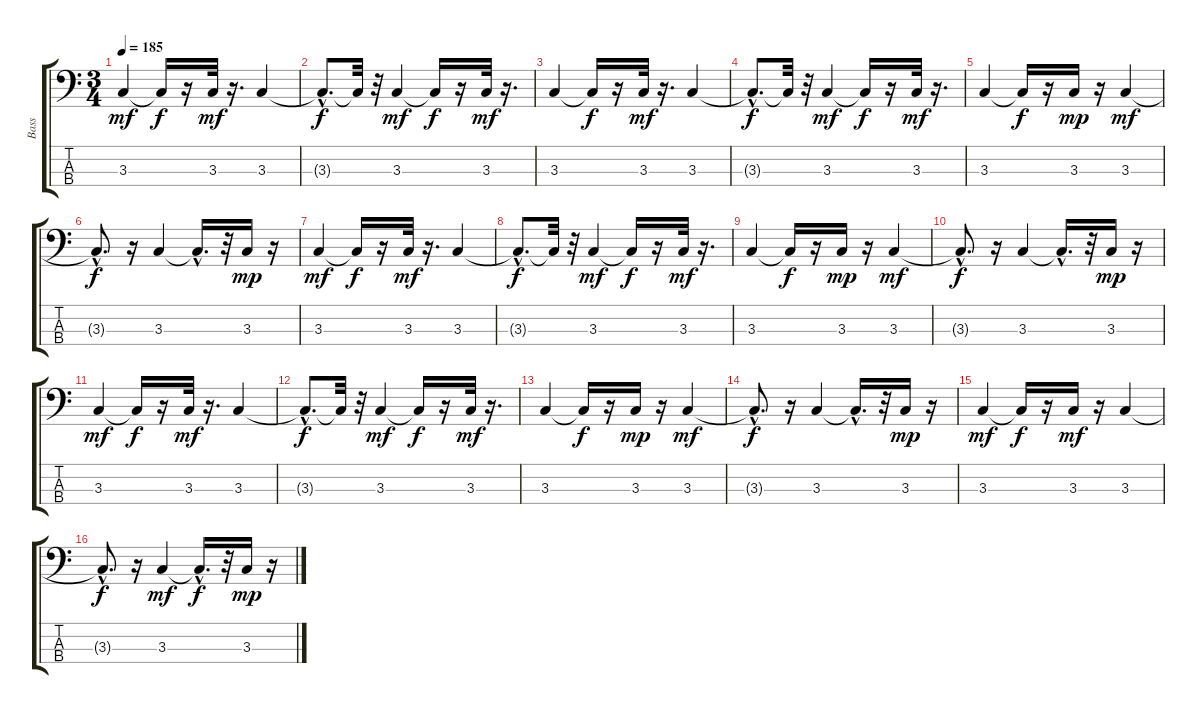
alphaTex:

\track ("Bass   " "Bass   ") {instrument acousticbass}
\staff {score tabs}
\tuning (G2 D2 A1 E1) {hide}
\ts (3 4)
\tempo 185
\clef f4
\ks c
3.3.4{dy mf} 3.3{t}.16{dy f} r.16 3.3.32{dy mf} r.16{d} 3.3.4 |
3.3{hac t}.8{d dy f} 3.3{t}.32 r.32 3.3.4{dy mf} 3.3{t}.16{dy f} r.16 3.3.32{dy mf} r.16{d} |
3.3.4 3.3{t}.16{dy f} r.16 3.3.32{dy mf} r.16{d} 3.3.4 |
3.3{hac t}.8{d dy f} 3.3{t}.32 r.32 3.3.4{dy mf} 3.3{t}.16{dy f} r.16 3.3.32{dy mf} r.16{d} |
3.3.4 3.3{t}.16{dy f} r.16 3.3.16{dy mp} r.16 3.3.4{dy mf} |
3.3{hac t}.8{d dy f} r.16 3.3.4 3.3{hac t}.16{d} r.32 3.3.16{dy mp} r.16 |
3.3.4{dy mf} 3.3{t}.16{dy f} r.16 3.3.32{dy mf} r.16{d} 3.3.4 |
3.3{hac t}.8{d dy f} 3.3{t}.32 r.32 3.3.4{dy mf} 3.3{t}.16{dy f} r.16 3.3.32{dy mf} r.16{d} |
3.3.4 3.3{t}.16{dy f} r.16 3.3.16{dy mp} r.16 3.3.4{dy mf} |
3.3{hac t}.8{d dy f} r.16 3.3.4 3.3{hac t}.16{d} r.32 3.3.16{dy mp} r.16 |
3.3.4{dy mf} 3.3{t}.16{dy f} r.16 3.3.32{dy mf} r.16{d} 3.3.4 |
3.3{hac t}.8{d dy f} 3.3{t}.32 r.32 3.3.4{dy mf} 3.3{t}.16{dy f} r.16 3.3.32{dy mf} r.16{d} |
3.3.4 3.3{t}.16{dy f} r.16 3.3.16{dy mp} r.16 3.3.4{dy mf} |
3.3{hac t}.8{d dy f} r.16 3.3.4 3.3{hac t}.16{d} r.32 3.3.16{dy mp} r.16 |
3.3.4{dy mf} 3.3{t}.16{dy f} r.16 3.3.16{dy mf} r.16 3.3.4 |
3.3{hac t}.8{d dy f} r.16 3.3.4{dy mf} 3.3{hac t}.16{d dy f} r.32 3.3.16{dy mp} r.16
